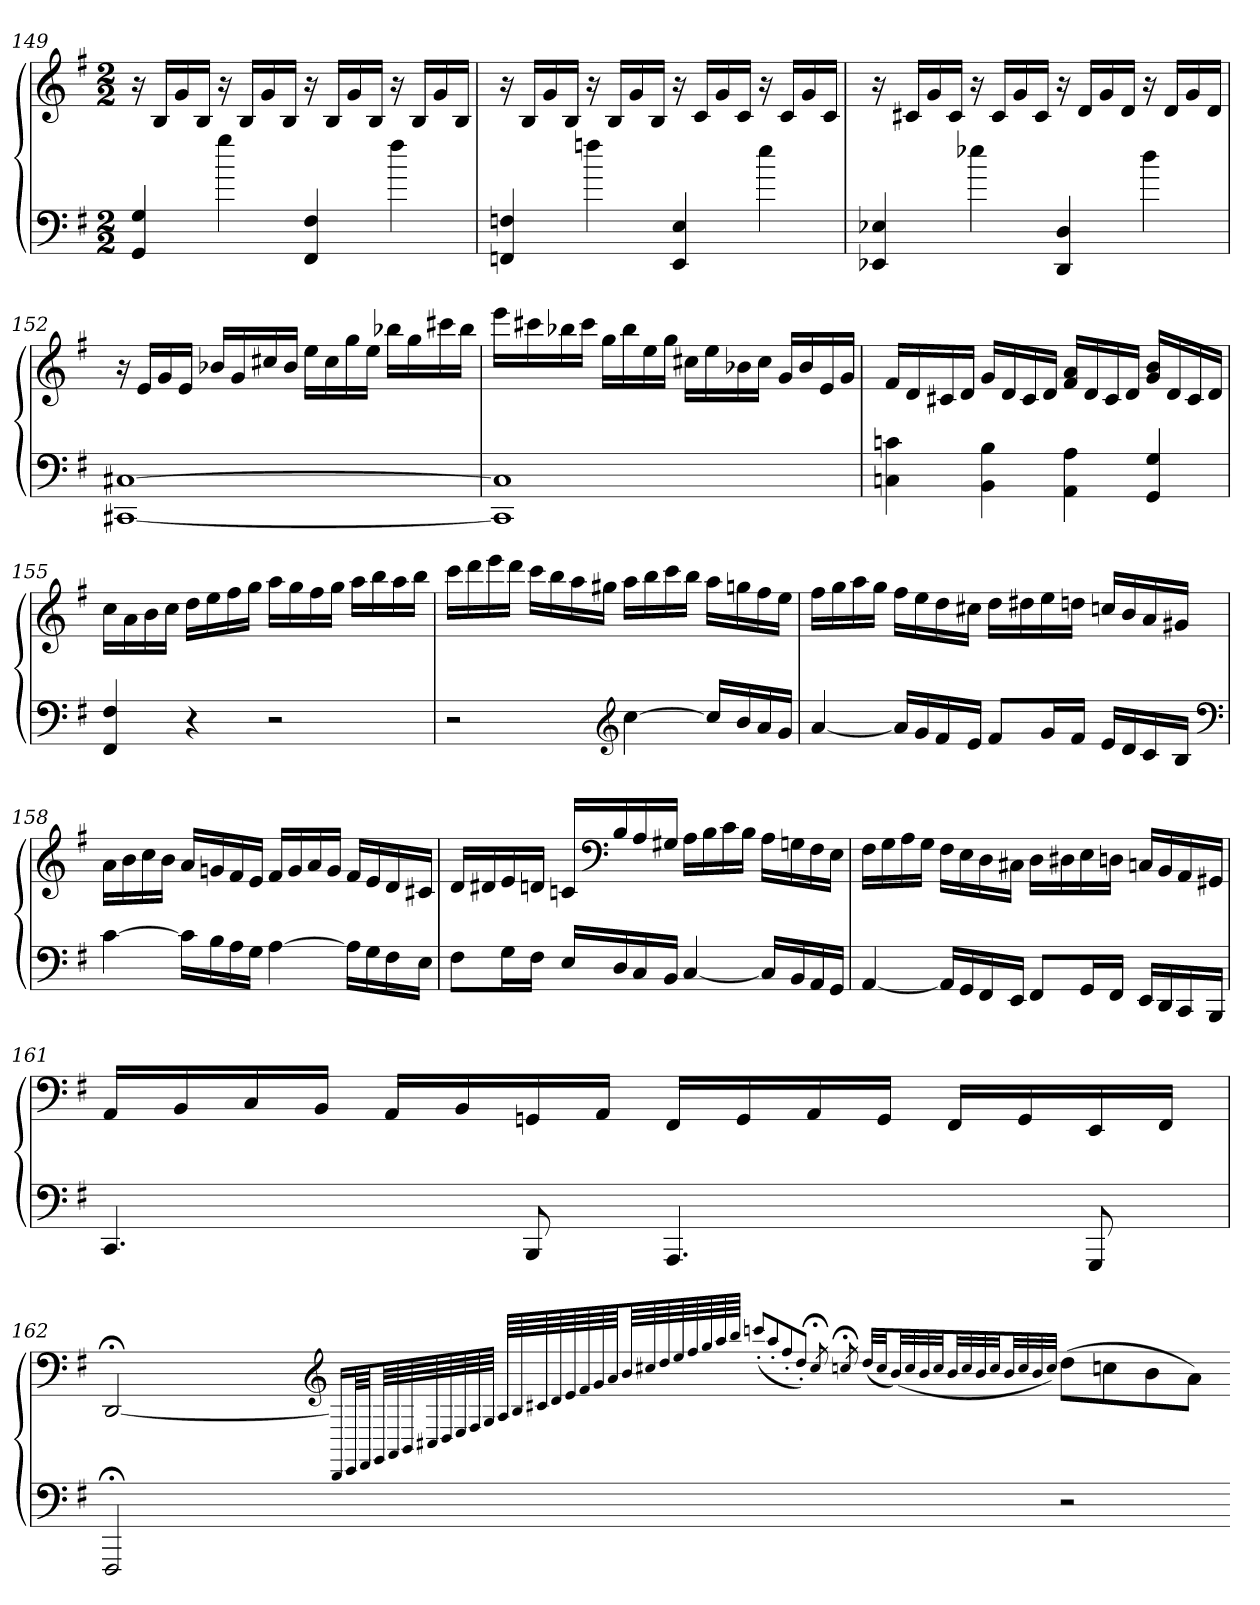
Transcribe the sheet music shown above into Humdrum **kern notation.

**kern	**kern
*part1	*part1
*staff2	*staff1
*clefF4	*clefG2
*k[f#]	*k[f#]
*G:	*G:
*M2/2	*M2/2
=149	=149
4GG 4G	16r
.	16BLL
.	16g
.	16BJJ
4gg	16r
.	16BLL
.	16g
.	16BJJ
4FF# 4F#	16r
.	16BLL
.	16g
.	16BJJ
4ff#	16r
.	16BLL
.	16g
.	16BJJ
=150	=150
4FFn 4Fn	16r
.	16BLL
.	16g
.	16BJJ
4ffn	16r
.	16BLL
.	16g
.	16BJJ
4EE 4E	16r
.	16cLL
.	16g
.	16cJJ
4ee	16r
.	16cLL
.	16g
.	16cJJ
=151	=151
4EE-X 4E-X	16r
.	16c#XLL
.	16g
.	16c#JJ
4ee-X	16r
.	16c#LL
.	16g
.	16c#JJ
4DD 4D	16r
.	16dLL
.	16g
.	16dJJ
4dd	16r
.	16dLL
.	16g
.	16dJJ
=152	=152
[1CC#X [1C#X	16r
.	16eLL
.	16g
.	16eJJ
.	16b-XLL
.	16g
.	16cc#X
.	16b-JJ
.	16eeLL
.	16cc#
.	16gg
.	16eeJJ
.	16bb-XLL
.	16gg
.	16ccc#X
.	16bb-JJ
=153	=153
1CC#] 1C#]	16eeeLL
.	16ccc#X
.	16bb-X
.	16ccc#JJ
.	16ggLL
.	16bb-
.	16ee
.	16ggJJ
.	16cc#XLL
.	16ee
.	16b-X
.	16cc#JJ
.	16gLL
.	16b-
.	16e
.	16gJJ
=154	=154
4Cn 4cn	16f#LL
.	16d
.	16c#X
.	16dJJ
4BB 4B	16gLL
.	16d
.	16c#
.	16dJJ
4AA 4A	16f# 16aLL
.	16d
.	16c#
.	16dJJ
4GG 4G	16g 16bLL
.	16d
.	16c#
.	16dJJ
=155	=155
4FF# 4F#	16ccLL
.	16a
.	16b
.	16ccJJ
4r	16ddLL
.	16ee
.	16ff#
.	16ggJJ
2r	16aaLL
.	16gg
.	16ff#
.	16ggJJ
.	16aaLL
.	16bb
.	16aa
.	16bbJJ
=156	=156
2r	16cccLL
.	16ddd
.	16eee
.	16dddJJ
.	16cccLL
.	16bb
.	16aa
.	16gg#XJJ
*clefG2	*
[4cc	16aaLL
.	16bb
.	16ccc
.	16bbJJ
16ccLL]	16aaLL
16b	16ggn
16a	16ff#
16gJJ	16eeJJ
=157	=157
[4a	16ff#LL
.	16gg
.	16aa
.	16ggJJ
16aLL]	16ff#LL
16g	16ee
16f#	16dd
16eJJ	16cc#XJJ
8f#L	16ddLL
.	16dd#X
16gL	16ee
16f#JJ	16ddnJJ
16eLL	16ccnLL
16d	16b
16c	16a
16BJJ	16g#XJJ
*clefF4	*
=158	=158
[4c	16aLL
.	16b
.	16cc
.	16bJJ
16cLL]	16aLL
16B	16gn
16A	16f#
16GJJ	16eJJ
[4A	16f#LL
.	16g
.	16a
.	16gJJ
16ALL]	16f#LL
16G	16e
16F#	16d
16EJJ	16c#XJJ
=159	=159
8F#L	16dLL
.	16d#X
16GL	16e
16F#JJ	16dnJJ
16ELL	16cnLL
*	*clefF4
16D	16B
16C	16A
16BBJJ	16G#XJJ
[4C	16ALL
.	16B
.	16c
.	16BJJ
16CLL]	16ALL
16BB	16Gn
16AA	16F#
16GGJJ	16EJJ
=160	=160
[4AA	16F#LL
.	16G
.	16A
.	16GJJ
16AALL]	16F#LL
16GG	16E
16FF#	16D
16EEJJ	16C#XJJ
8FF#L	16DLL
.	16D#X
16GGL	16E
16FF#JJ	16DnJJ
16EELL	16CnLL
16DD	16BB
16CC	16AA
16BBBJJ	16GG#XJJ
=161	=161
4.CC	16AALL
.	16BB
.	16C
.	16BBJJ
.	16AALL
.	16BB
8BBB	16GGn
.	16AAJJ
4.AAA	16FF#LL
.	16GG
.	16AA
.	16GGJJ
.	16FF#LL
.	16GG
8GGG	16EE
.	16FF#JJ
=162	=162
2FFF#;<	[2DD;<
*	*clefG2
.	16qDDLL]
.	64qEELL
.	64qFF#JJJ
.	64qGGLLL
.	64qAA
.	64qBB
.	64qC#X
.	64qD
.	64qE
.	64qF#
.	64qGJJJJ
.	64qALLLL
.	64qB
.	64qc#X
.	64qd
.	64qe
.	64qf#
.	64qg
.	64qaJJJ
.	64qbLLL
.	64qcc#X
.	64qdd
.	64qee
.	64qff#
.	64qgg
.	64qaa
.	64qbbJJJJ
.	(8qcccn'L
.	8qaa'
.	8qff#'
.	8qdd'J)
.	8qcc#;<
.	8qccn;<
.	(32qddLLL
.	32qccJJ
.	(32qbLL)
.	32qcc
.	32qb
.	32qccJJ
.	32qbLL
.	32qcc
.	32qb
.	32qccJJ
.	32qbLL
.	32qcc
.	32qb
.	32qccJJJ)
2r	(8ddL
.	8ccn
.	8b
.	8aJ)
=-	=-
*-	*-
